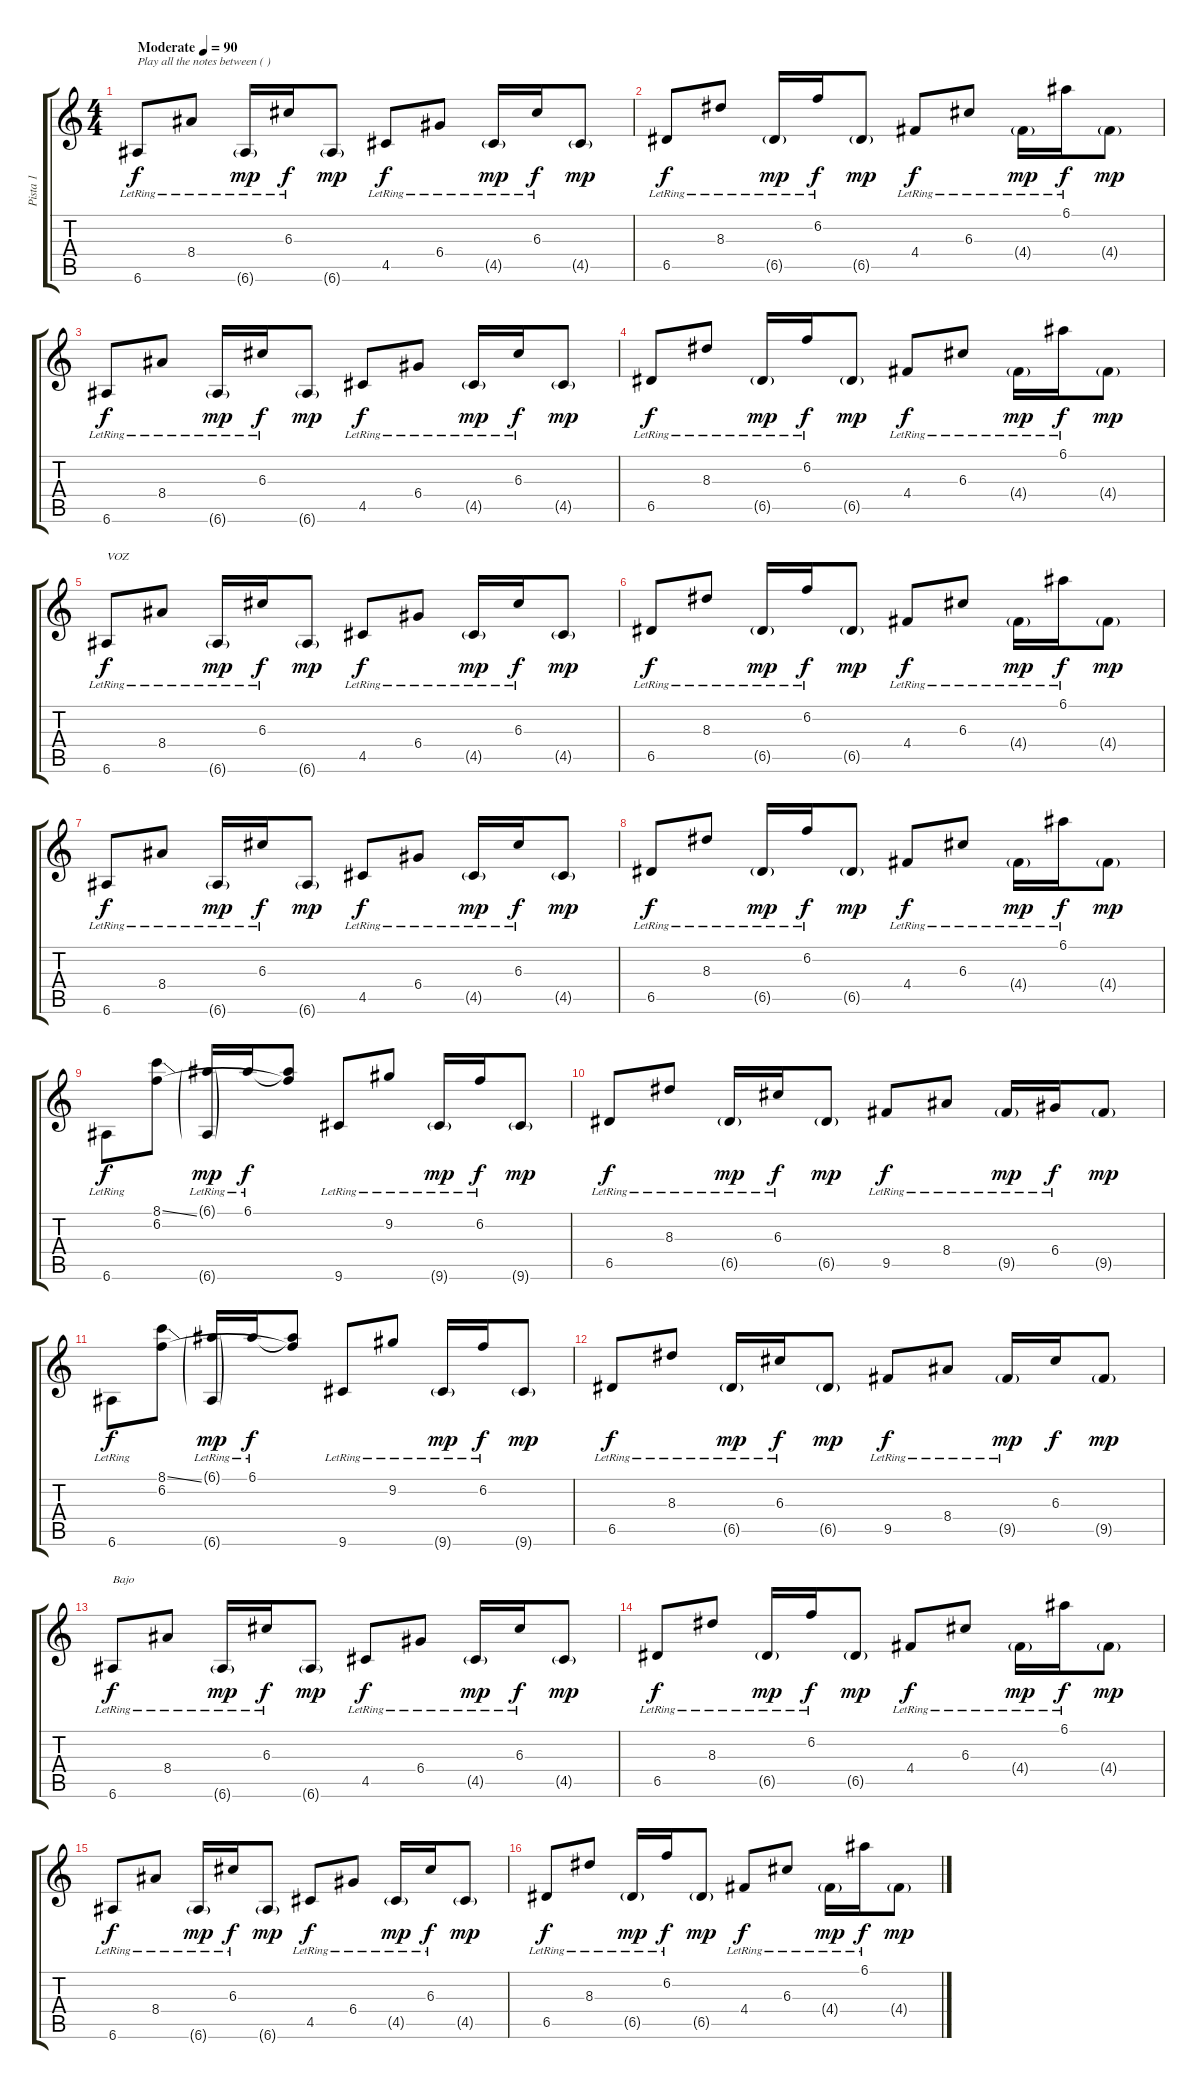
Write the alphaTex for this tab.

\track ("Pista 1" "Pista 1") {instrument acousticguitarsteel}
\staff {score tabs}
\tuning (E4 B3 G3 D3 A2 E2) {hide}
\ts (4 4)
\tempo (90 "Moderate")
\clef g2
\ks c
6.6{lr}.8{txt "Play all the notes between ( )" dy f instrument acousticguitarsteel} 8.4{lr}.8 6.6{g lr}.16{dy mp} 6.3{lr}.16{dy f} 6.6{g}.8{dy mp} 4.5{lr}.8{dy f} 6.4{lr}.8 4.5{g lr}.16{dy mp} 6.3{lr}.16{dy f} 4.5{g}.8{dy mp} |
6.5{lr}.8{dy f} 8.3{lr}.8 6.5{g lr}.16{dy mp} 6.2{lr}.16{dy f} 6.5{g}.8{dy mp} 4.4{lr}.8{dy f} 6.3{lr}.8 4.4{g lr}.16{dy mp} 6.1{lr}.16{dy f} 4.4{g}.8{dy mp} |
6.6{lr}.8{dy f} 8.4{lr}.8 6.6{g lr}.16{dy mp} 6.3{lr}.16{dy f} 6.6{g}.8{dy mp} 4.5{lr}.8{dy f} 6.4{lr}.8 4.5{g lr}.16{dy mp} 6.3{lr}.16{dy f} 4.5{g}.8{dy mp} |
6.5{lr}.8{dy f} 8.3{lr}.8 6.5{g lr}.16{dy mp} 6.2{lr}.16{dy f} 6.5{g}.8{dy mp} 4.4{lr}.8{dy f} 6.3{lr}.8 4.4{g lr}.16{dy mp} 6.1{lr}.16{dy f} 4.4{g}.8{dy mp} |
6.6{lr}.8{txt "VOZ" dy f} 8.4{lr}.8 6.6{g lr}.16{dy mp} 6.3{lr}.16{dy f} 6.6{g}.8{dy mp} 4.5{lr}.8{dy f} 6.4{lr}.8 4.5{g lr}.16{dy mp} 6.3{lr}.16{dy f} 4.5{g}.8{dy mp} |
6.5{lr}.8{dy f} 8.3{lr}.8 6.5{g lr}.16{dy mp} 6.2{lr}.16{dy f} 6.5{g}.8{dy mp} 4.4{lr}.8{dy f} 6.3{lr}.8 4.4{g lr}.16{dy mp} 6.1{lr}.16{dy f} 4.4{g}.8{dy mp} |
6.6{lr}.8{dy f} 8.4{lr}.8 6.6{g lr}.16{dy mp} 6.3{lr}.16{dy f} 6.6{g}.8{dy mp} 4.5{lr}.8{dy f} 6.4{lr}.8 4.5{g lr}.16{dy mp} 6.3{lr}.16{dy f} 4.5{g}.8{dy mp} |
6.5{lr}.8{dy f} 8.3{lr}.8 6.5{g lr}.16{dy mp} 6.2{lr}.16{dy f} 6.5{g}.8{dy mp} 4.4{lr}.8{dy f} 6.3{lr}.8 4.4{g lr}.16{dy mp} 6.1{lr}.16{dy f} 4.4{g}.8{dy mp} |
6.6{lr}.8{dy f} (8.1{ss} 6.2).8 (6.1{g} 6.6{g lr}).16{dy mp} 6.1{lr}.16{dy f} (6.1{t} 6.2{t}).8 9.6{lr}.8 9.2{lr}.8 9.6{g lr}.16{dy mp} 6.2{lr}.16{dy f} 9.6{g}.8{dy mp} |
6.5{lr}.8{dy f} 8.3{lr}.8 6.5{g lr}.16{dy mp} 6.3{lr}.16{dy f} 6.5{g}.8{dy mp} 9.5{lr}.8{dy f} 8.4{lr}.8 9.5{g lr}.16{dy mp} 6.4{lr}.16{dy f} 9.5{g}.8{dy mp} |
6.6{lr}.8{dy f} (8.1{ss} 6.2).8 (6.1{g} 6.6{g lr}).16{dy mp} 6.1{lr}.16{dy f} (6.1{t} 6.2{t}).8 9.6{lr}.8 9.2{lr}.8 9.6{g lr}.16{dy mp} 6.2{lr}.16{dy f} 9.6{g}.8{dy mp} |
6.5{lr}.8{dy f} 8.3{lr}.8 6.5{g lr}.16{dy mp} 6.3{lr}.16{dy f} 6.5{g}.8{dy mp} 9.5{lr}.8{dy f} 8.4{lr}.8 9.5{g lr}.16{dy mp} 6.3.16{dy f} 9.5{g}.8{dy mp} |
6.6{lr}.8{txt "Bajo" dy f} 8.4{lr}.8 6.6{g lr}.16{dy mp} 6.3{lr}.16{dy f} 6.6{g}.8{dy mp} 4.5{lr}.8{dy f} 6.4{lr}.8 4.5{g lr}.16{dy mp} 6.3{lr}.16{dy f} 4.5{g}.8{dy mp} |
6.5{lr}.8{dy f} 8.3{lr}.8 6.5{g lr}.16{dy mp} 6.2{lr}.16{dy f} 6.5{g}.8{dy mp} 4.4{lr}.8{dy f} 6.3{lr}.8 4.4{g lr}.16{dy mp} 6.1{lr}.16{dy f} 4.4{g}.8{dy mp} |
6.6{lr}.8{dy f} 8.4{lr}.8 6.6{g lr}.16{dy mp} 6.3{lr}.16{dy f} 6.6{g}.8{dy mp} 4.5{lr}.8{dy f} 6.4{lr}.8 4.5{g lr}.16{dy mp} 6.3{lr}.16{dy f} 4.5{g}.8{dy mp} |
6.5{lr}.8{dy f} 8.3{lr}.8 6.5{g lr}.16{dy mp} 6.2{lr}.16{dy f} 6.5{g}.8{dy mp} 4.4{lr}.8{dy f} 6.3{lr}.8 4.4{g lr}.16{dy mp} 6.1{lr}.16{dy f} 4.4{g}.8{dy mp}
